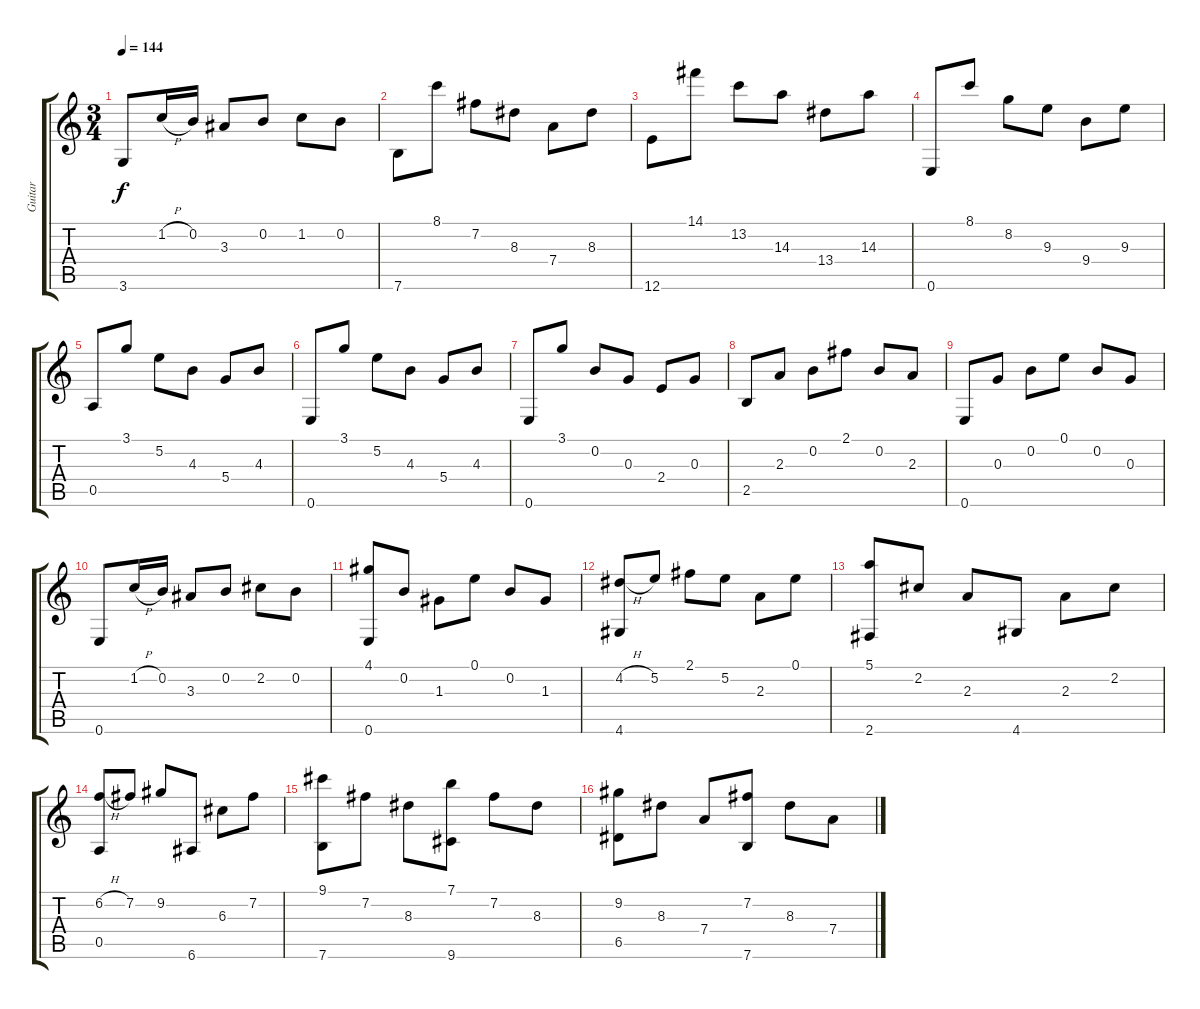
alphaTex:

\track ("Guitar" "Guitar") {instrument acousticguitarnylon}
\staff {score tabs}
\tuning (E4 B3 G3 D3 A2 E2) {hide}
\ts (3 4)
\tempo 144
\clef g2
\ks c
3.6.8{dy f} 1.2{h}.16 0.2.16 3.3.8 0.2.8 1.2.8 0.2.8 |
7.6.8 8.1.8 7.2.8 8.3.8 7.4.8 8.3.8 |
12.6.8 14.1.8 13.2.8 14.3.8 13.4.8 14.3.8 |
0.6.8 8.1.8 8.2.8 9.3.8 9.4.8 9.3.8 |
0.5.8 3.1.8 5.2.8 4.3.8 5.4.8 4.3.8 |
0.6.8 3.1.8 5.2.8 4.3.8 5.4.8 4.3.8 |
0.6.8 3.1.8 0.2.8 0.3.8 2.4.8 0.3.8 |
2.5.8 2.3.8 0.2.8 2.1.8 0.2.8 2.3.8 |
0.6.8 0.3.8 0.2.8 0.1.8 0.2.8 0.3.8 |
0.6.8 1.2{h}.16 0.2.16 3.3.8 0.2.8 2.2.8 0.2.8 |
(4.1 0.6).8 0.2.8 1.3.8 0.1.8 0.2.8 1.3.8 |
(4.2{h} 4.6).8 5.2.8 2.1.8 5.2.8 2.3.8 0.1.8 |
(5.1 2.6).8 2.2.8 2.3.8 4.6.8 2.3.8 2.2.8 |
(6.2{h} 0.5).8 7.2.8 9.2.8 6.6.8 6.3.8 7.2.8 |
(9.1 7.6).8 7.2.8 8.3.8 (7.1 9.6).8 7.2.8 8.3.8 |
(9.2 6.5).8 8.3.8 7.4.8 (7.2 7.6).8 8.3.8 7.4.8
